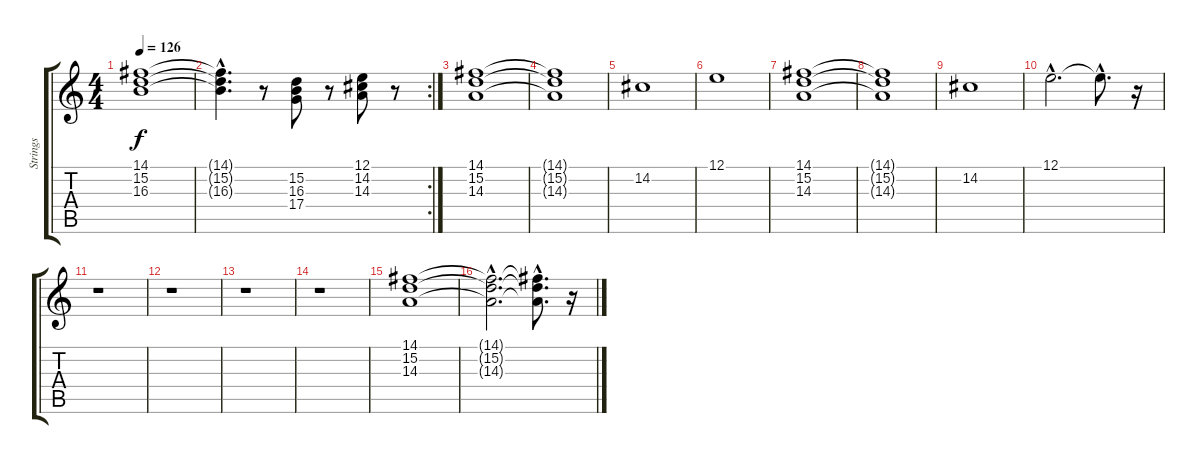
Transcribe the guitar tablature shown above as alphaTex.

\track ("Strings " "Strings ") {instrument stringensemble1}
\staff {score tabs}
\tuning (E4 B3 G3 D3 A2 E2) {hide}
\ts (4 4)
\tempo 126
\clef g2
\ks c
(14.1 15.2 16.3).1{dy f} |
\rc 2
(14.1{hac t} 15.2{hac t} 16.3{hac t}).4{d} r.8 (15.2 16.3 17.4).8 r.8 (12.1 14.2 14.3).8 r.8 |
(14.1 15.2 14.3).1 |
(14.1{t} 15.2{t} 14.3{t}).1 |
14.2.1 |
12.1.1 |
(14.1 15.2 14.3).1 |
(14.1{t} 15.2{t} 14.3{t}).1 |
14.2.1 |
12.1{hac}.2{d} 12.1{hac t}.8{d} r.16 |
r.1 |
r.1 |
r.1 |
r.1 |
(14.1 15.2 14.3).1 |
(14.1{hac t} 15.2{hac t} 14.3{hac t}).2{d} (14.1{hac t} 15.2{hac t} 14.3{hac t}).8{d} r.16
